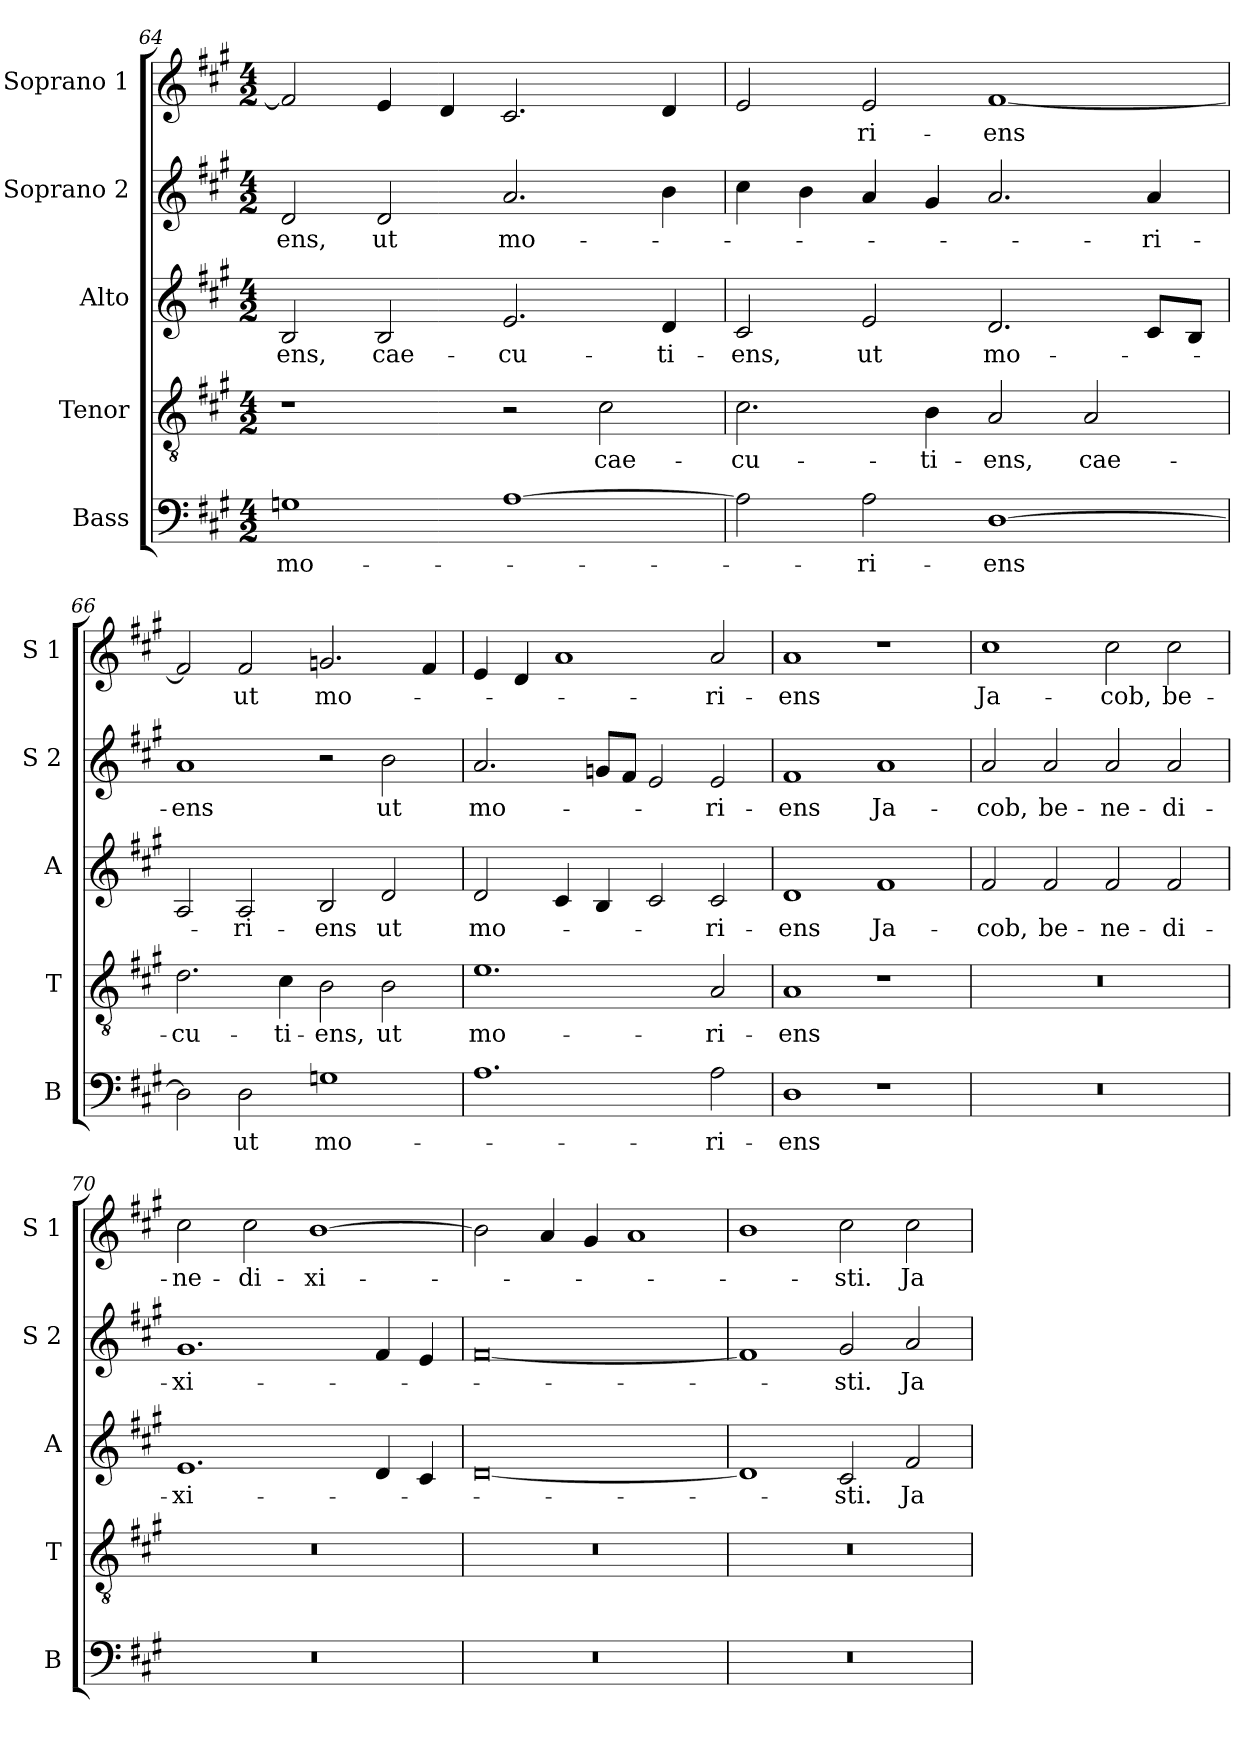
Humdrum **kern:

**kern	**text	**kern	**text	**kern	**text	**kern	**text	**kern	**text
*part5	*part5	*part4	*part4	*part3	*part3	*part2	*part2	*part1	*part1
*staff5	*staff5	*staff4	*staff4	*staff3	*staff3	*staff2	*staff2	*staff1	*staff1
*I"Bass	*	*I"Tenor	*	*I"Alto	*	*I"Soprano 2	*	*I"Soprano 1	*
*I'B	*	*I'T	*	*I'A	*	*I'S 2	*	*I'S 1	*
*clefF4	*	*clefGv2	*	*clefG2	*	*clefG2	*	*clefG2	*
*k[f#c#g#]	*	*k[f#c#g#]	*	*k[f#c#g#]	*	*k[f#c#g#]	*	*k[f#c#g#]	*
*A:	*	*A:	*	*A:	*	*A:	*	*A:	*
*M4/2	*	*M4/2	*	*M4/2	*	*M4/2	*	*M4/2	*
=64	=64	=64	=64	=64	=64	=64	=64	=64	=64
!	!LO:LY:b	!	!	!	!LO:LY:b	!	!LO:LY:b	!	!
1Gn	mo-	1r	.	2B/	-ens,	2d/	-ens,	2f#/]	.
!	!	!	!	!	!LO:LY:b	!	!LO:LY:b	!	!
.	.	.	.	2B/	cae-	2d/	ut	4e/	.
.	.	.	.	.	.	.	.	4d/	.
!	!	!	!	!	!LO:LY:b	!	!LO:LY:b	!	!
[1A	.	2r	.	2.e/	-cu-	2.a/	mo-	2.c#/	.
!	!	!	!LO:LY:b	!	!	!	!	!	!
.	.	2c#\	cae-	.	.	.	.	.	.
!	!	!	!	!	!LO:LY:b	!	!	!	!
.	.	.	.	4d/	-ti-	4b\	.	4d/	.
!!LO:LB:g=z
=65	=65	=65	=65	=65	=65	=65	=65	=65	=65
!	!	!	!LO:LY:b	!	!LO:LY:b	!	!	!	!
2A\]	.	2.c#\	-cu-	2c#/	-ens,	4cc#\	.	2e/	.
.	.	.	.	.	.	4b\	.	.	.
!	!LO:LY:b	!	!	!	!LO:LY:b	!	!	!	!LO:LY:b
2A\	-ri-	.	.	2e/	ut	4a/	.	2e/	-ri-
!	!	!	!LO:LY:b	!	!	!	!	!	!
.	.	4B\	-ti-	.	.	4g#/	.	.	.
!	!LO:LY:b	!	!LO:LY:b	!	!LO:LY:b	!	!	!	!LO:LY:b
[1D	-ens	2A/	-ens,	2.d/	mo-	2.a/	.	[1f#	-ens
!	!	!	!LO:LY:b	!	!	!	!	!	!
.	.	2A/	cae-	.	.	.	.	.	.
!	!	!	!	!	!	!	!LO:LY:b	!	!
.	.	.	.	8c#/L	.	4a/	-ri-	.	.
.	.	.	.	8B/J	.	.	.	.	.
=66	=66	=66	=66	=66	=66	=66	=66	=66	=66
!	!	!	!LO:LY:b	!	!	!	!LO:LY:b	!	!
2D\]	.	2.d\	-cu-	2A/	.	1a	-ens	2f#/]	.
!	!LO:LY:b	!	!	!	!LO:LY:b	!	!	!	!LO:LY:b
2D\	ut	.	.	2A/	-ri-	.	.	2f#/	ut
!	!	!	!LO:LY:b	!	!	!	!	!	!
.	.	4c#\	-ti-	.	.	.	.	.	.
!	!LO:LY:b	!	!LO:LY:b	!	!LO:LY:b	!	!	!	!LO:LY:b
1Gn	mo-	2B\	-ens,	2B/	-ens	2r	.	2.gn/	mo-
!	!	!	!LO:LY:b	!	!LO:LY:b	!	!LO:LY:b	!	!
.	.	2B\	ut	2d/	ut	2b\	ut	.	.
.	.	.	.	.	.	.	.	4f#/	.
=67	=67	=67	=67	=67	=67	=67	=67	=67	=67
!	!	!	!LO:LY:b	!	!LO:LY:b	!	!LO:LY:b	!	!
1.A	.	1.e	mo-	2d/	mo-	2.a/	mo-	4e/	.
.	.	.	.	.	.	.	.	4d/	.
.	.	.	.	4c#/	.	.	.	1a	.
.	.	.	.	4B/	.	8gn/L	.	.	.
.	.	.	.	.	.	8f#/J	.	.	.
.	.	.	.	2c#/	.	2e/	.	.	.
!	!LO:LY:b	!	!LO:LY:b	!	!LO:LY:b	!	!LO:LY:b	!	!LO:LY:b
2A\	-ri-	2A/	-ri-	2c#/	-ri-	2e/	-ri-	2a/	-ri-
!!LO:PB:g=z
=68	=68	=68	=68	=68	=68	=68	=68	=68	=68
!	!LO:LY:b	!	!LO:LY:b	!	!LO:LY:b	!	!LO:LY:b	!	!LO:LY:b
1D	-ens	1A	-ens	1d	-ens	1f#	-ens	1a	-ens
!	!	!	!	!	!LO:LY:b	!	!LO:LY:b	!	!
1r	.	1r	.	1f#	Ja-	1a	Ja-	1r	.
=69	=69	=69	=69	=69	=69	=69	=69	=69	=69
!	!	!	!	!	!LO:LY:b	!	!LO:LY:b	!	!LO:LY:b
0r	.	0r	.	2f#/	-cob,	2a/	-cob,	1cc#	Ja-
!	!	!	!	!	!LO:LY:b	!	!LO:LY:b	!	!
.	.	.	.	2f#/	be-	2a/	be-	.	.
!	!	!	!	!	!LO:LY:b	!	!LO:LY:b	!	!LO:LY:b
.	.	.	.	2f#/	-ne-	2a/	-ne-	2cc#\	-cob,
!	!	!	!	!	!LO:LY:b	!	!LO:LY:b	!	!LO:LY:b
.	.	.	.	2f#/	-di-	2a/	-di-	2cc#\	be-
=70	=70	=70	=70	=70	=70	=70	=70	=70	=70
!	!	!	!	!	!LO:LY:b	!	!LO:LY:b	!	!LO:LY:b
0r	.	0r	.	1.e	-xi-	1.g#	-xi-	2cc#\	-ne-
!	!	!	!	!	!	!	!	!	!LO:LY:b
.	.	.	.	.	.	.	.	2cc#\	-di-
!	!	!	!	!	!	!	!	!	!LO:LY:b
.	.	.	.	.	.	.	.	[1b	-xi-
.	.	.	.	4d/	.	4f#/	.	.	.
.	.	.	.	4c#/	.	4e/	.	.	.
=71	=71	=71	=71	=71	=71	=71	=71	=71	=71
0r	.	0r	.	[0d	.	[0f#	.	2b\]	.
.	.	.	.	.	.	.	.	4a/	.
.	.	.	.	.	.	.	.	4g#/	.
.	.	.	.	.	.	.	.	1a	.
!!LO:LB:g=z
=72	=72	=72	=72	=72	=72	=72	=72	=72	=72
0r	.	0r	.	1d]	.	1f#]	.	1b	.
!	!	!	!	!	!LO:LY:b	!	!LO:LY:b	!	!LO:LY:b
.	.	.	.	2c#/	-sti.	2g#/	-sti.	2cc#\	-sti.
!	!	!	!	!	!LO:LY:b	!	!LO:LY:b	!	!LO:LY:b
.	.	.	.	2f#/	Ja-	2a/	Ja-	2cc#\	Ja-
=	=	=	=	=	=	=	=	=	=
*-	*-	*-	*-	*-	*-	*-	*-	*-	*-
